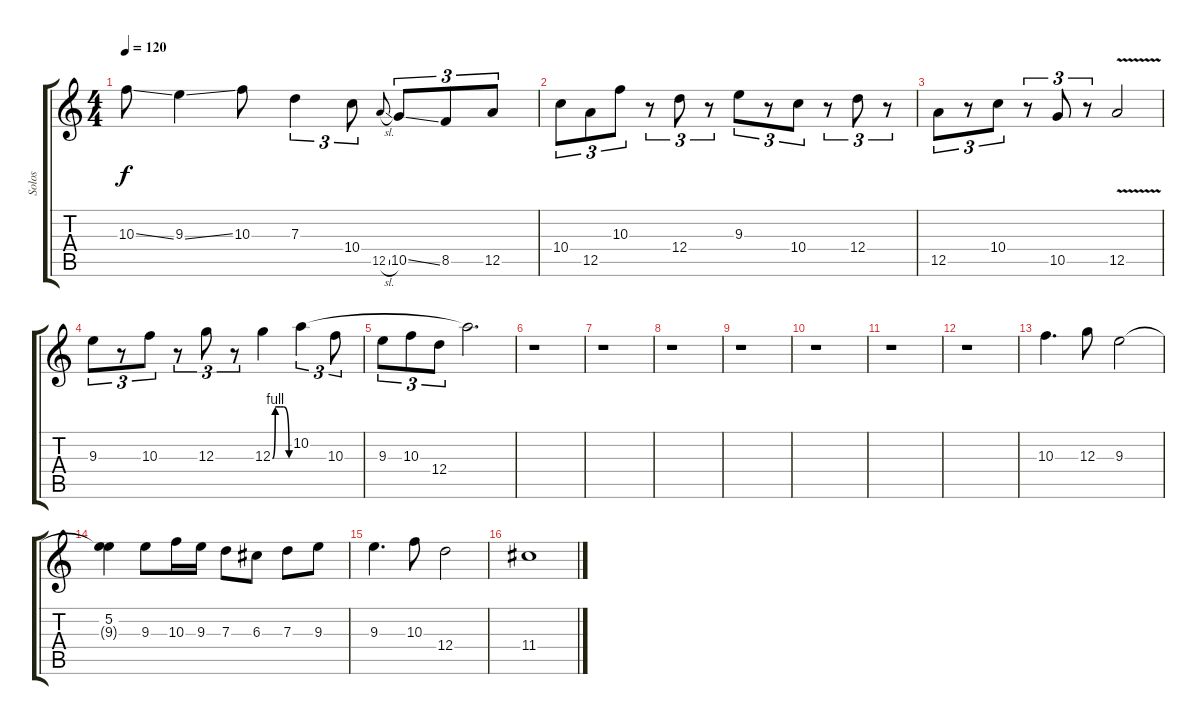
\track ("Solos" "Solos") {instrument distortionguitar}
\staff {score tabs}
\tuning (E4 B3 G3 D3 A2 E2) {hide}
\ts (4 4)
\tempo 120
\clef g2
\ks c
10.3{ss}.8{dy f} 9.3{ss}.4 10.3.8 7.3.4{tu (3 2)} 10.4.8{tu (3 2)} 12.5{sl}.8{gr onbeat} 10.5{ss}.8{tu (3 2)} 8.5.8{tu (3 2)} 12.5.8{tu (3 2)} |
10.4.8{tu (3 2)} 12.5.8{tu (3 2)} 10.3.8{tu (3 2)} r.8{tu (3 2)} 12.4.8{tu (3 2)} r.8{tu (3 2)} 9.3.8{tu (3 2)} r.8{tu (3 2)} 10.4.8{tu (3 2)} r.8{tu (3 2)} 12.4.8{tu (3 2)} r.8{tu (3 2)} |
12.5.8{tu (3 2)} r.8{tu (3 2)} 10.4.8{tu (3 2)} r.8{tu (3 2)} 10.5.8{tu (3 2)} r.8{tu (3 2)} 12.5{v}.2 |
9.3.8{tu (3 2)} r.8{tu (3 2)} 10.3.8{tu (3 2)} r.8{tu (3 2)} 12.3.8{tu (3 2)} r.8{tu (3 2)} 12.3{be (custom 0 0 10 4 20 4 30 4 40 4 60 0)}.4 10.2.4{tu (3 2)} 10.3.8{tu (3 2)} |
9.3.8{tu (3 2)} 10.3.8{tu (3 2)} 12.4.8{tu (3 2)} 10.2{t}.2{d} |
r.1 |
r.1 |
r.1 |
r.1 |
r.1 |
r.1 |
r.1 |
10.3.4{d} 12.3.8 9.3.2 |
(5.2 9.3{t}).4 9.3.8 10.3.16 9.3.16 7.3.8 6.3.8 7.3.8 9.3.8 |
9.3.4{d} 10.3.8 12.4.2 |
11.4.1
